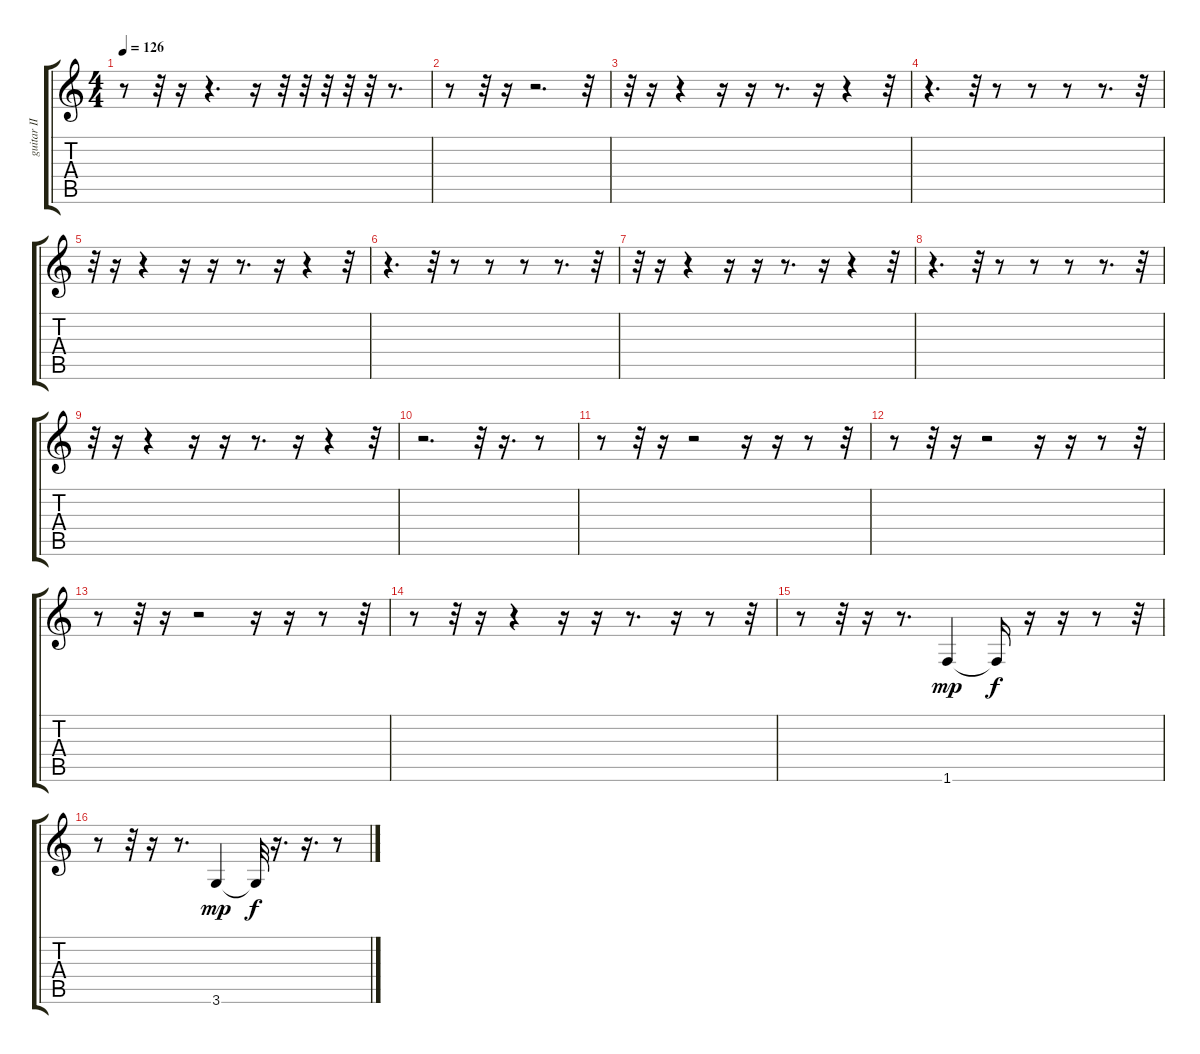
\track ("guitar II" "guitar II") {instrument distortionguitar}
\staff {score tabs}
\tuning (E4 B3 G3 D3 A2 E2) {hide}
\ts (4 4)
\tempo 126
\clef g2
\ks c
r.8{dy mp} r.32 r.16 r.4{d} r.16 r.32 r.32 r.32 r.32 r.32 r.8{d} |
r.8 r.32 r.16 r.2{d} r.32 |
r.32 r.16 r.4 r.16 r.16 r.8{d} r.16 r.4 r.32 |
r.4{d} r.32 r.8 r.8 r.8 r.8{d} r.32 |
r.32 r.16 r.4 r.16 r.16 r.8{d} r.16 r.4 r.32 |
r.4{d} r.32 r.8 r.8 r.8 r.8{d} r.32 |
r.32 r.16 r.4 r.16 r.16 r.8{d} r.16 r.4 r.32 |
r.4{d} r.32 r.8 r.8 r.8 r.8{d} r.32 |
r.32 r.16 r.4 r.16 r.16 r.8{d} r.16 r.4 r.32 |
r.2{d} r.32 r.16{d} r.8 |
r.8 r.32 r.16 r.2 r.16 r.16 r.8 r.32 |
r.8 r.32 r.16 r.2 r.16 r.16 r.8 r.32 |
r.8 r.32 r.16 r.2 r.16 r.16 r.8 r.32 |
r.8 r.32 r.16 r.4 r.16 r.16 r.8{d} r.16 r.8 r.32 |
r.8 r.32 r.16 r.8{d} 1.6.4 1.6{t}.16{dy f} r.16 r.16 r.8 r.32 |
r.8 r.32 r.16 r.8{d} 3.6.4{dy mp} 3.6{t}.32{dy f} r.16{d} r.16{d} r.8
